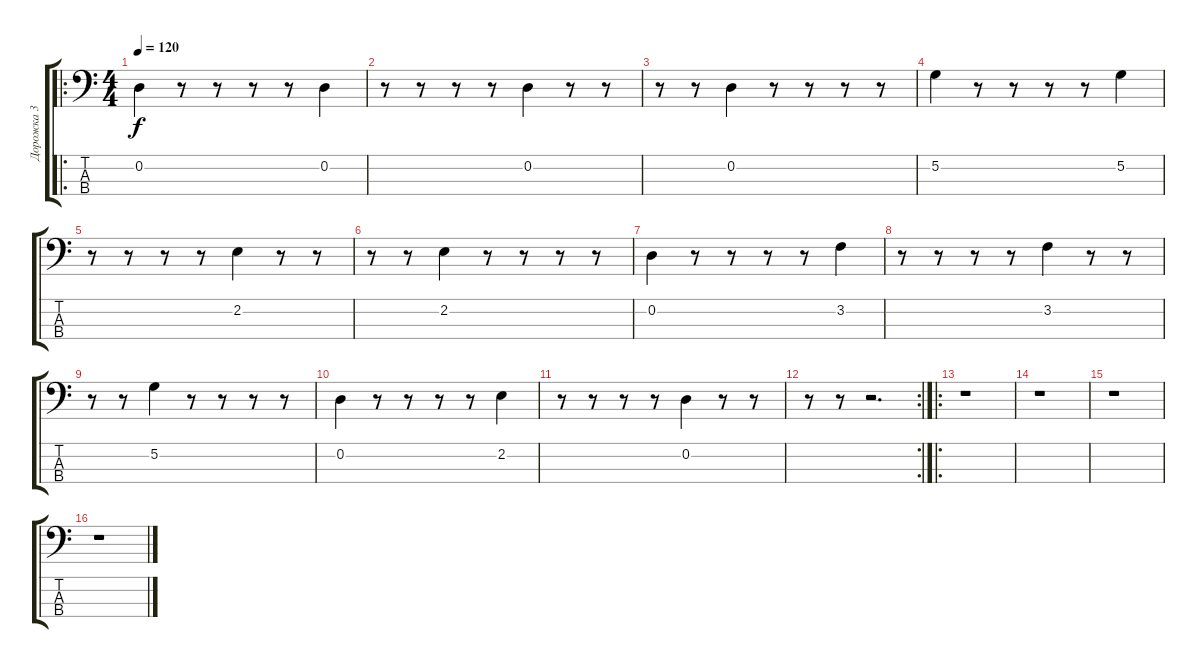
\track ("Дорожка 3" "Дорожка 3") {instrument electricbasspick}
\staff {score tabs}
\tuning (G2 D2 A1 E1) {hide}
\ro
\ts (4 4)
\tempo 120
\clef f4
\ks c
0.2.4{dy f instrument electricbasspick} r.8 r.8 r.8 r.8 0.2.4 |
r.8 r.8 r.8 r.8 0.2.4 r.8 r.8 |
r.8 r.8 0.2.4 r.8 r.8 r.8 r.8 |
5.2.4 r.8 r.8 r.8 r.8 5.2.4 |
r.8 r.8 r.8 r.8 2.2.4 r.8 r.8 |
r.8 r.8 2.2.4 r.8 r.8 r.8 r.8 |
0.2.4 r.8 r.8 r.8 r.8 3.2.4 |
r.8 r.8 r.8 r.8 3.2.4 r.8 r.8 |
r.8 r.8 5.2.4 r.8 r.8 r.8 r.8 |
0.2.4 r.8 r.8 r.8 r.8 2.2.4 |
r.8 r.8 r.8 r.8 0.2.4 r.8 r.8 |
\rc 2
r.8 r.8 r.2{d} |
\ro
r.1 |
r.1 |
r.1 |
r.1
